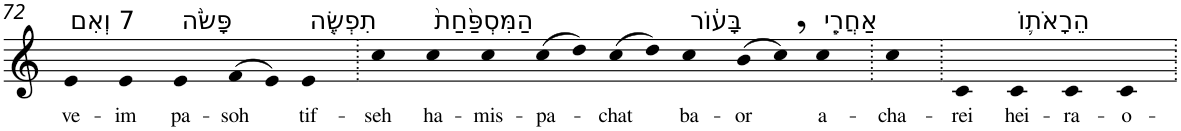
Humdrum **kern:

**kern	**text
*part1	*part1
*staff1	*staff1
*I"Piano	*
*I'Pno	*
!!LO:PB:g=z
*clefG2	*
*k[]	*
=72	=72
!LO:TX:a:t=7 וְאִם	!
!	!LO:LY:b
4e	ve-
!	!LO:LY:b
4e	-im
!LO:TX:a:t=פָּשֹׂ֨ה	!
!	!LO:LY:b
4e	pa-
!	!LO:LY:b
(>8f	-soh
8e)	.
!LO:TX:a:t=תִפְשֶׂ֤ה	!
!	!LO:LY:b
4e	tif-
=73.	=73.
!	!LO:LY:b
4cc	-seh
!LO:TX:a:t=הַמִּסְפַּ֙חַת֙	!
!	!LO:LY:b
4cc	ha-
!	!LO:LY:b
4cc	-mis-
!	!LO:LY:b
(>8cc	-pa-
8dd)	.
!	!LO:LY:b
(>8cc	-chat
8dd)	.
!LO:TX:a:t=בָּע֔וֹר	!
!	!LO:LY:b
4cc	ba-
!	!LO:LY:b
(>8b	-or
8cc,)	.
!LO:TX:a:t=אַחֲרֵ֧י	!
!	!LO:LY:b
4cc	a-
=74.	=74.
!	!LO:LY:b
4cc	-cha-
=75.	=75.
!	!LO:LY:b
4c	-rei
!LO:TX:a:t=הֵרָאֹת֛וֹ	!
!	!LO:LY:b
4c	hei-
!	!LO:LY:b
4c	-ra-
!	!LO:LY:b
4c	-o-
=.	=.
*-	*-
